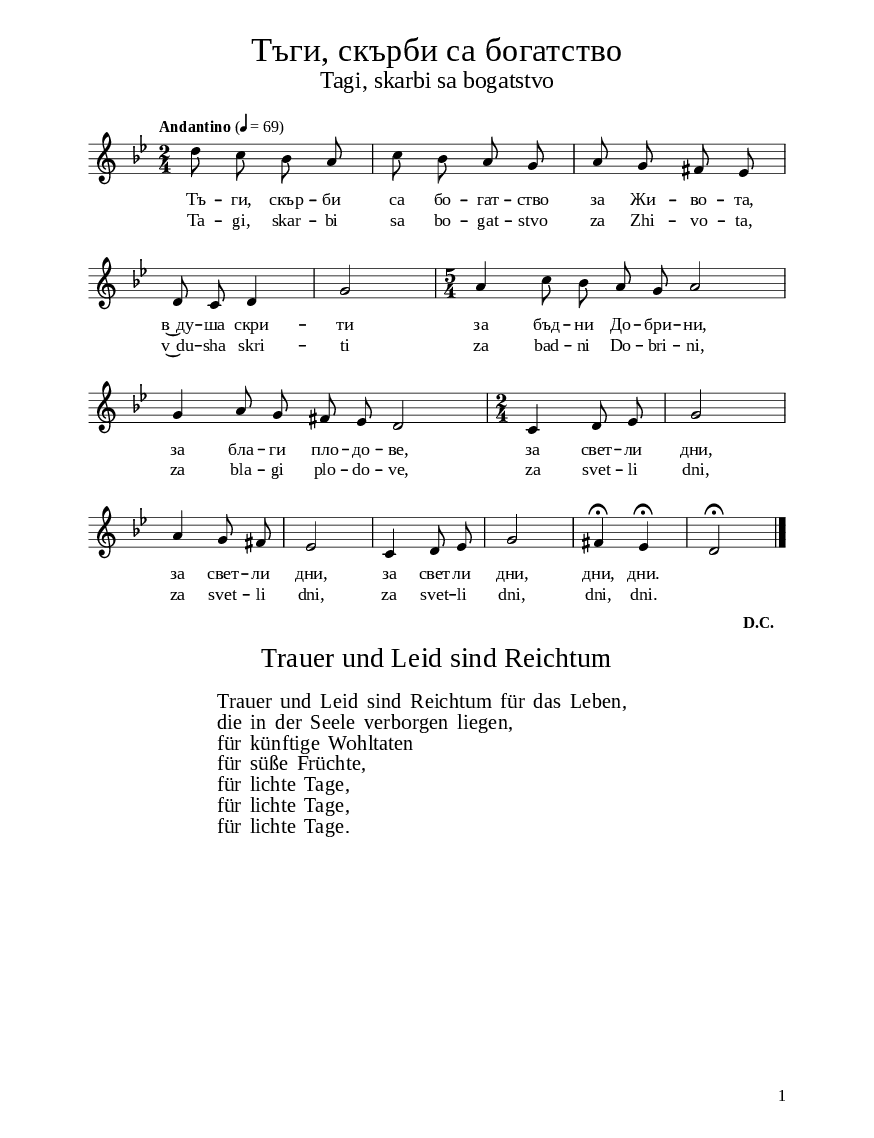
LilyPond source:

\version "2.24.0"

% include paper part and global functions
\include "include/globals.ily"

\bookpart {
  \label #'ref039
  \tocItem \markup " "
  \include "include/bookpart-paper.ily"
  \score {
    \include "include/score-layout.ily"


    \new Voice \absolute  {
      \clef treble
      \key g \minor
      \time 2/4
      \tempoFunc "Andantino" 4 "69"
      \autoBeamOff

      d''8 c'' bes' a' | c''8 bes' a' g' | a'8 g' fis' es' \break

      d' c' d'4 | g'2|  \time 5/4 a'4 c''8 bes'8 a' g' a'2 | \break

      g'4  a'8 g' fis'8 es' d'2 | \time 2/4 c'4 d'8 es'8| g'2 | \break

      a'4 g'8 fis' | es'2 |  c'4 d'8 es'8 | g'2 |fis'4 \fermata  es'4 \fermata  | d'2 \fermata  \bar "|."
    }

    \addlyrics {
      Тъ -- ги, скър -- би са бо  --  гат -- ство
      за Жи -- во -- та, в~ду -- ша скри -- ти
      за бъд -- ни До -- бри -- ни,
      за бла -- ги пло -- до -- ве,
      за свет -- ли дни,
      за свет -- ли дни,
      за свет -- ли дни,
      дни, дни.
    }

    \addlyrics {
      Ta -- gi, skar -- bi sa bo  --  gat -- stvo
      za Zhi -- vo -- ta, v~du -- sha skri -- ti
      za bad -- ni Do -- bri -- ni,
      za bla -- gi plo -- do -- ve,
      za svet -- li dni,
      za svet -- li dni,
      za svet -- li dni,
      dni, dni.
    }


    \header {
      title = \titleFunc "Тъги, скърби са богатство" "Tagi, skarbi sa bogatstvo"
    }

    \midi{}

  } % score

  \markup \dc-one "D.C."
  

  % include foreign translation(s) of the song

  \version "2.24.1"

\markup \fill-line { \fontsize #deTitleFontSize "Trauer und Leid sind Reichtum" }
\markup \null
\markup \null
\markup \fontsize #deCoupletFontSize {
  \hspace #10
  \override #`(baseline-skip . ,deCoupletBaselineSkip)

  \column {
    
     \line {   "   " Trauer und Leid sind Reichtum für das Leben, } 

\line {   "   " die in der Seele verborgen liegen, } 

\line {   "   " für künftige Wohltaten  } 

\line {   "   " für süße Früchte, } 

\line {   "   " für lichte Tage,  } 
 
\line {   "   " für lichte Tage,  } 
\line {   "   " für lichte Tage.  } 
 
      
       
    }
    
    
}


} % bookpart
